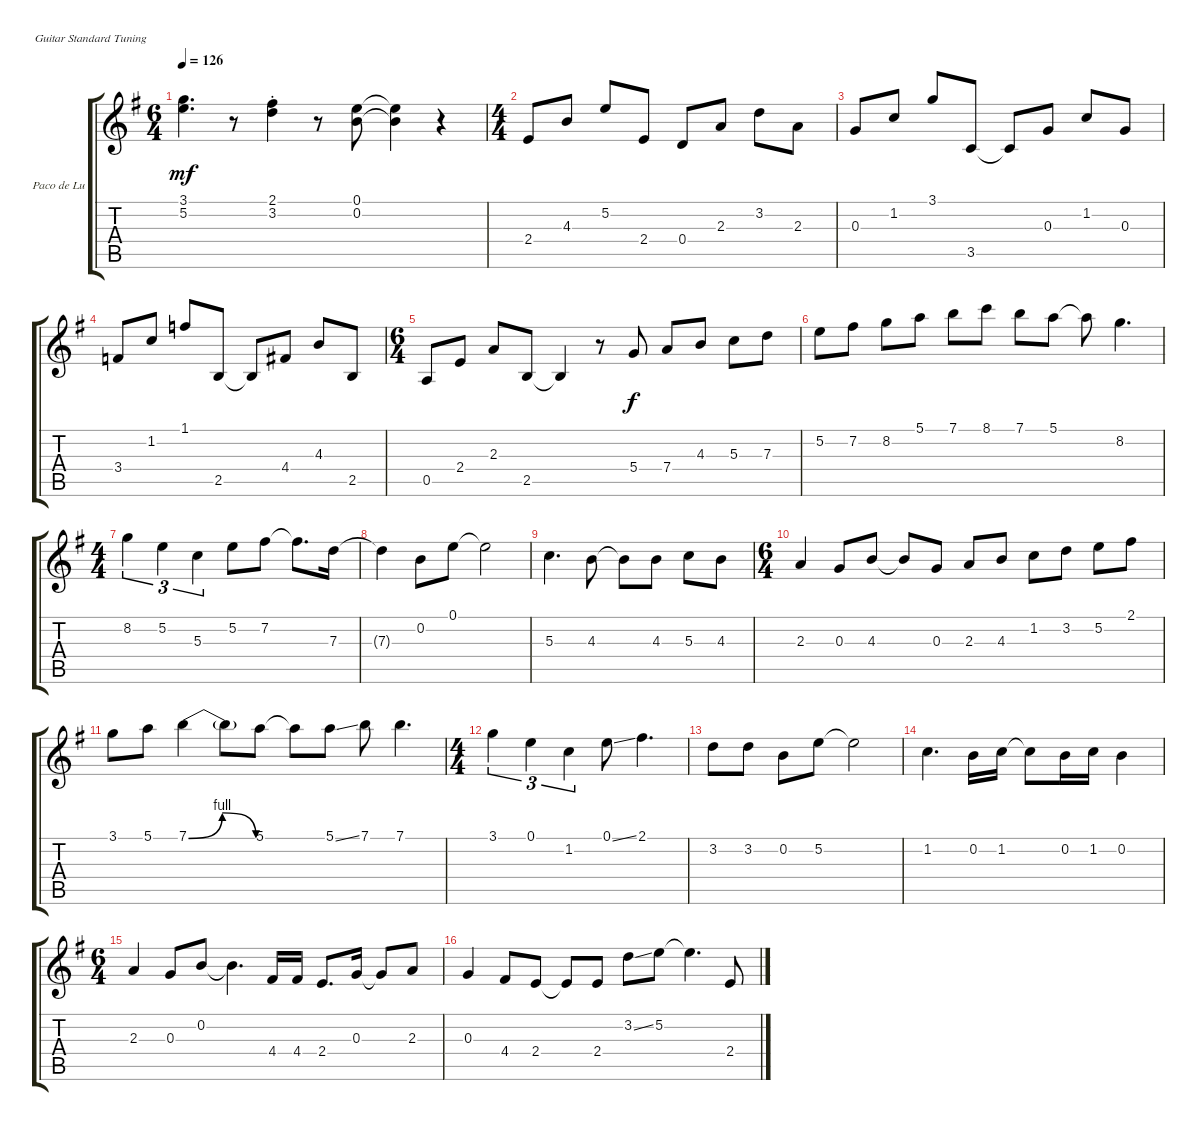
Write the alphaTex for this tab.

\bracketExtendMode groupsimilarinstruments
\firstSystemTrackNameOrientation horizontal
\otherSystemsTrackNameOrientation horizontal
\track ("Paco de Lucía" "Paco de Lu") {instrument acousticguitarnylon}
\staff {score tabs}
\tuning (E4 B3 G3 D3 A2 E2)
\ts (6 4)
\tempo 126
\clef g2
\ks g
(3.1 5.2).4{d dy mf} r.8 (2.1{st} 3.2{st}).4 r.8 (0.1 0.2).8 (0.1{t} 0.2{t}).4 r.4 |
\ts (4 4)
2.4.8 4.3.8 5.2.8 2.4.8 0.4.8 2.3.8 3.2.8 2.3.8 |
0.3.8 1.2.8 3.1.8 3.5.8 3.5{t}.8 0.3.8 1.2.8 0.3.8 |
3.4.8 1.2.8 1.1.8 2.5.8 2.5{t}.8 4.4.8 4.3.8 2.5.8 |
\ts (6 4)
0.5.8 2.4.8 2.3.8 2.5.8 2.5{t}.4 r.8 5.4.8{dy f} 7.4.8 4.3.8 5.3.8 7.3.8 |
5.2.8 7.2.8 8.2.8 5.1.8 7.1.8 8.1.8 7.1.8 5.1.8 5.1{t}.8 8.2.4{d} |
\ts (4 4)
8.2.4{tu (3 2)} 5.2.4{tu (3 2)} 5.3.4{tu (3 2)} 5.2.8 7.2.8 7.2{t}.8{d} 7.3.16 |
7.3{t}.4 0.2.8 0.1.8 0.1{t}.2 |
5.3.4{d} 4.3.8 4.3{t}.8 4.3.8 5.3.8 4.3.8 |
\ts (6 4)
2.3.4 0.3.8 4.3.8 4.3{t}.8 0.3.8 2.3.8 4.3.8 1.2.8 3.2.8 5.2.8 2.1.8 |
3.1.8 5.1.8 7.1{be (bendrelease 0 0 10.2 4 20.4 4 30 0)}.4 7.1{t}.8 5.1.8 5.1{t}.8 5.1{ss}.8 7.1.8 7.1.4{d} |
\ts (4 4)
3.1.4{tu (3 2)} 0.1.4{tu (3 2)} 1.2.4{tu (3 2)} 0.1{ss}.8 2.1.4{d} |
3.2.8 3.2.8 0.2.8 5.2.8 5.2{t}.2 |
1.2.4{d} 0.2.16 1.2.16 1.2{t}.8 0.2.16 1.2.16 0.2.4 |
\ts (6 4)
2.3.4 0.3.8 0.2.8 0.2{t}.4{d} 4.4.16 4.4.16 2.4.8{d} 0.3.16 0.3{t}.8 2.3.8 |
0.3.4 4.4.8 2.4.8 2.4{t}.8 2.4.8 3.2{ss}.8 5.2.8 5.2{t}.4{d} 2.4.8
